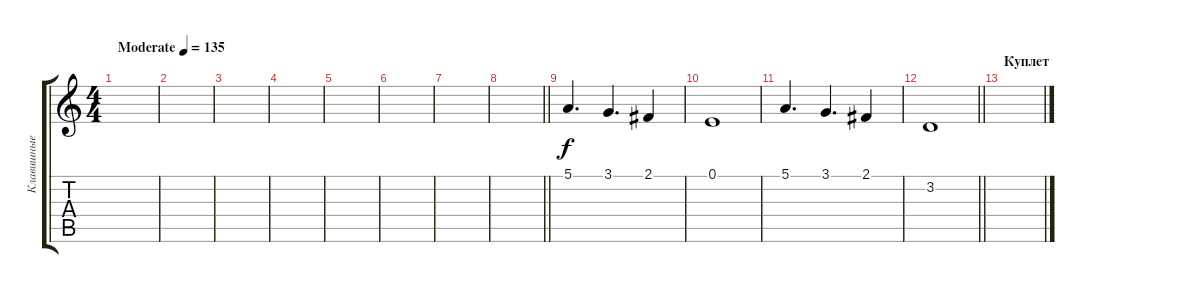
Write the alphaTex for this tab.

\track ("Клавишные" "Клавишные") {instrument electricgrandpiano}
\staff {score tabs}
\tuning (E4 B3 G3 D3 A2 E2) {hide}
\ts (4 4)
\tempo (135 "Moderate")
\clef g2
\ks c
|
|
|
|
|
|
|
\barLineRight lightlight
|
5.1.4{d} 3.1.4{d} 2.1.4 |
0.1.1 |
5.1.4{d} 3.1.4{d} 2.1.4 |
\barLineRight lightlight
3.2.1 |
\section ("" "Куплет")
